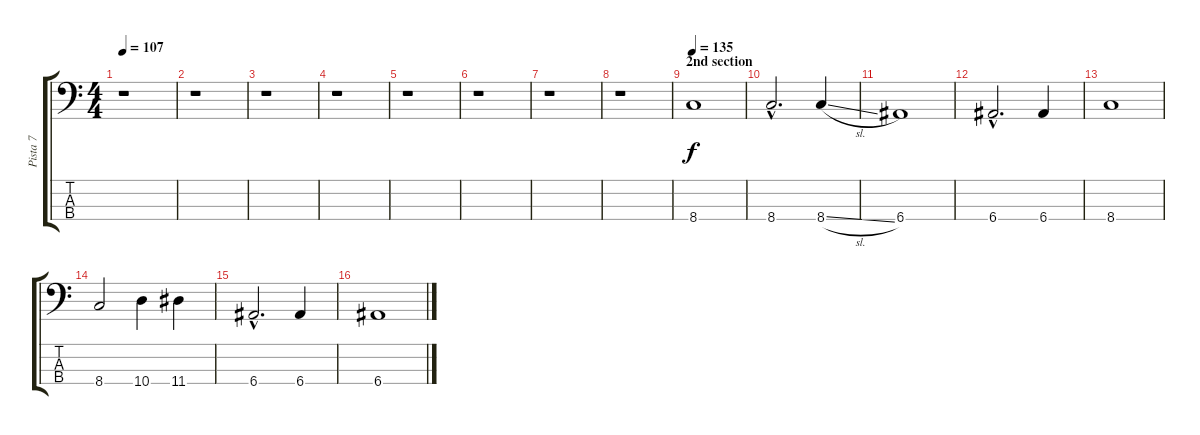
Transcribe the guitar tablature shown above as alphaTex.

\track ("Pista 7" "Pista 7") {instrument electricbassfinger}
\staff {score tabs}
\tuning (G2 D2 A1 E1) {hide}
\ts (4 4)
\tempo 107
\clef f4
\ks c
r.1{dy f} |
r.1 |
r.1 |
r.1 |
r.1 |
r.1 |
r.1 |
r.1 |
\section ("" "2nd section")
\tempo 135
8.4.1 |
8.4{hac}.2{d} 8.4{sl}.4 |
6.4.1 |
6.4{hac}.2{d} 6.4.4 |
8.4.1 |
8.4.2 10.4.4 11.4.4 |
6.4{hac}.2{d} 6.4.4 |
6.4.1
